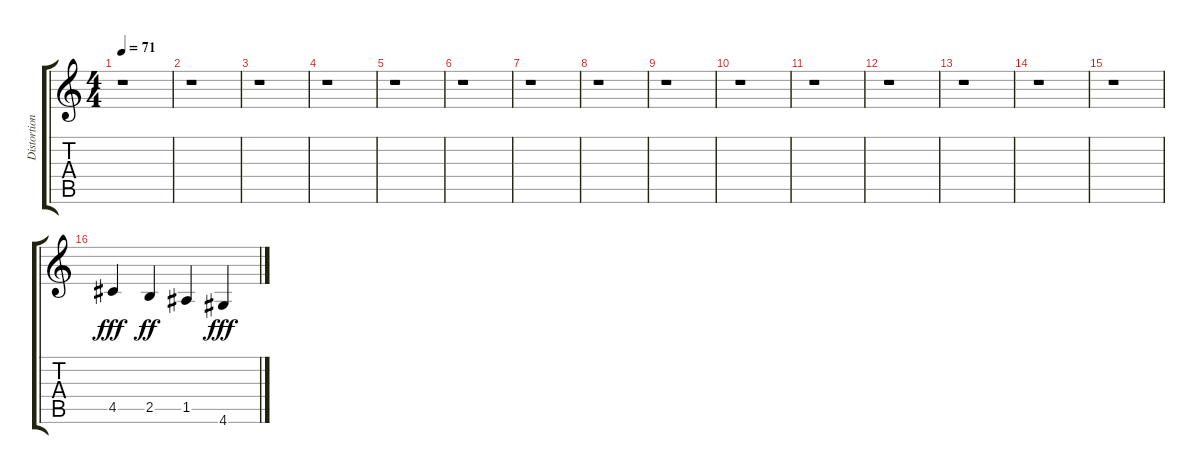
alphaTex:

\track ("Distortion Guitar   " "Distortion") {instrument acousticbass}
\staff {score tabs}
\tuning (E4 B3 G3 D3 A2 E2) {hide}
\ts (4 4)
\tempo 71
\clef g2
\ks c
r.1{dy fff instrument acousticbass} |
r.1 |
r.1 |
r.1 |
r.1 |
r.1 |
r.1 |
r.1 |
r.1 |
r.1 |
r.1 |
r.1 |
r.1 |
r.1 |
r.1 |
4.5.4 2.5.4{dy ff} 1.5.4 4.6.4{dy fff}
